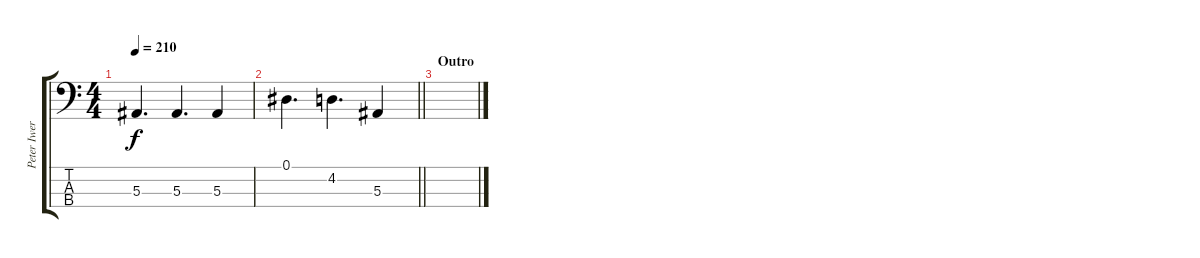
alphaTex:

\track ("Peter Iwers" "Peter Iwer") {instrument electricbassfinger}
\staff {score tabs}
\tuning (Eb2 Bb1 F1 Bb0) {hide}
\ts (4 4)
\tempo 210
\clef f4
\ks c
5.3.4{d dy f} 5.3.4{d} 5.3.4 |
\barLineRight lightlight
0.1.4{d} 4.2.4{d} 5.3.4 |
\section ("" "Outro")
